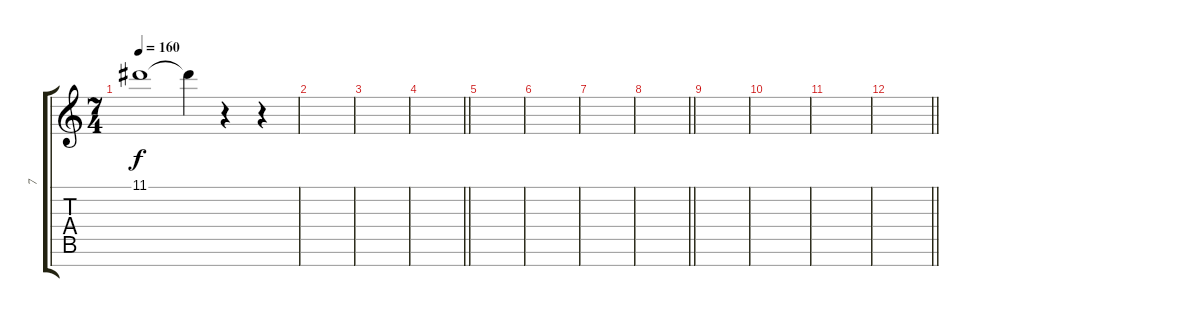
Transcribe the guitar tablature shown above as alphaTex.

\track ("7" "7") {instrument distortionguitar}
\staff {score tabs}
\tuning (E4 B3 G3 D3 A2 E2 B1) {hide}
\ts (7 4)
\section ("" "")
\tempo 160
\clef g2
\ks c
11.1.1{dy f volume 0} 11.1{t}.4 r.4 r.4 |
|
|
\barLineRight lightlight
|
\section ("" "")
|
|
|
\barLineRight lightlight
|
|
|
|
\barLineRight lightlight
